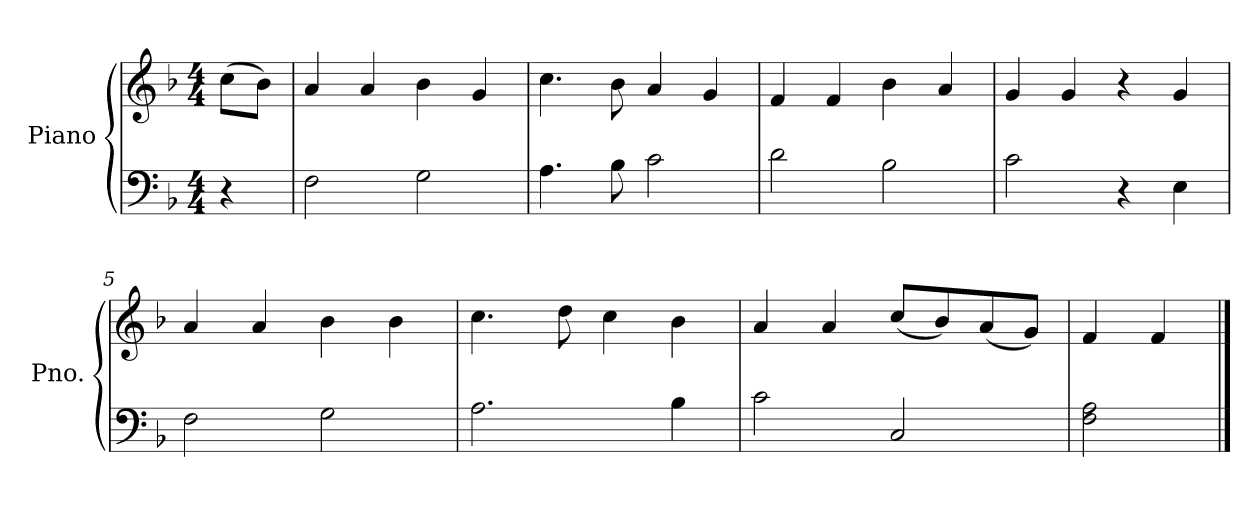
**kern	**kern
*part1	*part1
*staff2	*staff1
*I"Piano	*
*I'Pno.	*
*clefF4	*clefG2
*k[b-]	*k[b-]
*M4/4	*M4/4
=	=
4r	(>8cc\L
.	8b-\J)
=1	=1
2F\	4a/
.	4a/
2G\	4b-\
.	4g/
=2	=2
4.A\	4.cc\
8B-\	8b-\
2c\	4a/
.	4g/
=3	=3
2d\	4f/
.	4f/
2B-\	4b-\
.	4a/
=4	=4
2c\	4g/
.	4g/
4r	4r
4E\	4g/
=5	=5
2F\	4a/
.	4a/
2G\	4b-\
.	4b-\
=6	=6
2.A\	4.cc\
.	8dd\
.	4cc\
4B-\	4b-\
=7	=7
2c\	4a/
.	4a/
2C/	(<8cc/L
.	8b-/)
.	(<8a/
.	8g/J)
!!LO:LB:g=z
=8	=8
2F\ 2A\	4f/
.	4f/
==	==
*-	*-
